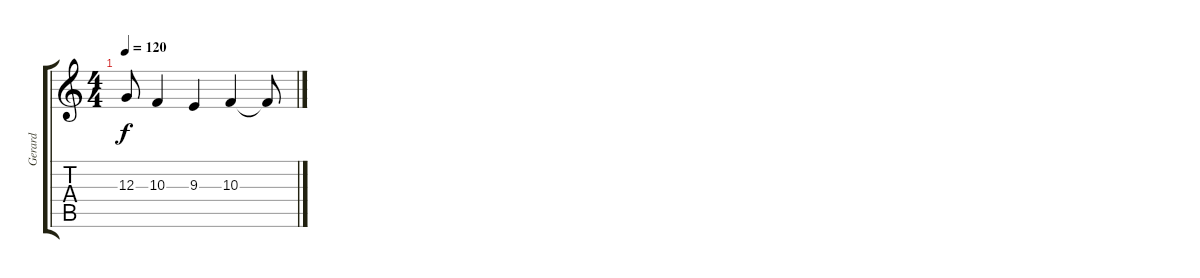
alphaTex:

\track ("Gerard " "Gerard ") {instrument lead2sawtooth}
\staff {score tabs}
\tuning (E4 B3 G3 D3 A2 E2) {hide}
\ts (4 4)
\tempo 120
\clef g2
\ks c
12.3{t}.8{dy f} 10.3.4 9.3.4 10.3.4 10.3{t}.8
